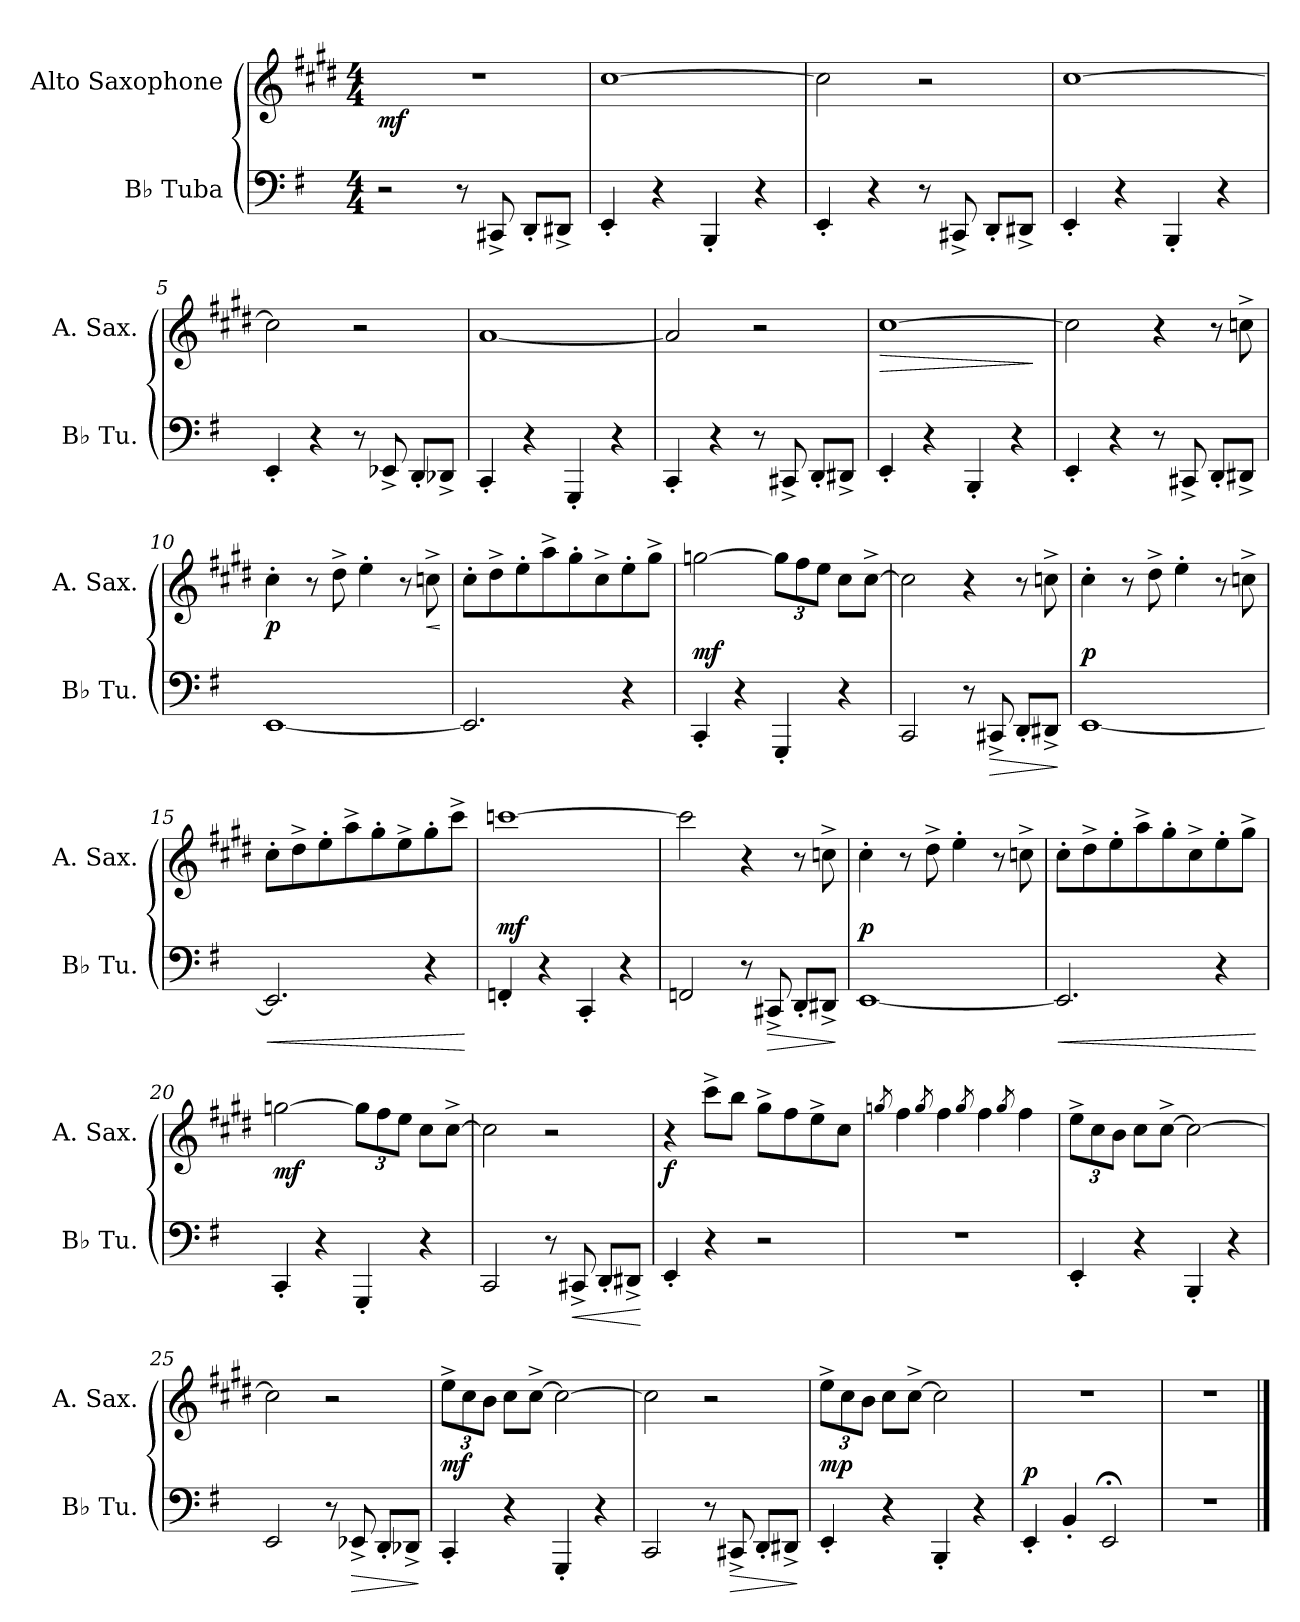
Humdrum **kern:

**kern	**dynam	**kern	**dynam
*part2	*part2	*part1	*part1
*staff2	*staff2	*staff1	*staff1
*I"B♭ Tuba	*	*I"Alto Saxophone	*
*I'B♭ Tu.	*	*I'A. Sax.	*
*clefF4	*	*clefG2	*
*	*	*ITrd5c9	*
*k[f#]	*	*k[f#]	*
*G:	*	*G:	*
*M4/4	*	*M4/4	*
=1	=1	=1	=1
!	!	!	!LO:DY:b
2r	.	1r	mf
8r	.	.	.
8CC#X^/	.	.	.
8DD'/L	.	.	.
8DD#X^/J	.	.	.
=2	=2	=2	=2
4EE'/	.	[1e	.
4r	.	.	.
4BBB'/	.	.	.
4r	.	.	.
=3	=3	=3	=3
4EE'/	.	2e\]	.
4r	.	.	.
8r	.	2r	.
8CC#X^/	.	.	.
8DD'/L	.	.	.
8DD#X^/J	.	.	.
=4	=4	=4	=4
4EE'/	.	[1e	.
4r	.	.	.
4BBB'/	.	.	.
4r	.	.	.
=5	=5	=5	=5
4EE'/	.	2e\]	.
4r	.	.	.
8r	.	2r	.
8EE-X^/	.	.	.
8DD'/L	.	.	.
8DD-X^/J	.	.	.
!!LO:LB:g=z
=6	=6	=6	=6
4CC'/	.	[1c	.
4r	.	.	.
4GGG'/	.	.	.
4r	.	.	.
=7	=7	=7	=7
4CC'/	.	2c/]	.
4r	.	.	.
8r	.	2r	.
8CC#X^/	.	.	.
8DD'/L	.	.	.
8DD#X^/J	.	.	.
=8	=8	=8	=8
!	!	!	!LO:HP:b
4EE'/	.	[1e	>
4r	.	.	.
4BBB'/	.	.	.
4r	.	.	.
.	.	.	]
=9	=9	=9	=9
4EE'/	.	2e\]	.
4r	.	.	.
8r	.	4r	.
8CC#X^/	.	.	.
8DD'/L	.	8r	.
8DD#X^/J	.	8e-X^\	.
=10	=10	=10	=10
!	!	!	!LO:DY:b
[1EE	.	4e'\	p
.	.	8r	.
.	.	8f#^\	.
.	.	4g'\	.
.	.	8r	.
!	!	!	!LO:HP:b
.	.	8e-X^\	<
.	.	.	[
!!LO:LB:g=z
=11	=11	=11	=11
2.EE/]	.	8e'\L	.
.	.	8f#^\	.
.	.	8g'\	.
.	.	8cc^\	.
.	.	8b'\	.
.	.	8e^\	.
4r	.	8g'\	.
.	.	8b^\J	.
=12	=12	=12	=12
!	!LO:DY:a	!	!
4CC'/	mf	[2b-X\	.
4r	.	.	.
*	*	*Xbrackettup	*
4GGG'/	.	12b-\L]	.
.	.	12a\	.
.	.	12g\J	.
4r	.	8e\L	.
.	.	[8e^\J	.
=13	=13	=13	=13
2CC/	.	2e\]	.
8r	.	4r	.
!	!LO:HP:b	!	!
8CC#X^/	>	.	.
8DD'/L	.	8r	.
8DD#X^/J	.	8e-X^\	.
.	]	.	.
=14	=14	=14	=14
!	!LO:DY:a	!	!
[1EE	p	4e'\	.
.	.	8r	.
.	.	8f#^\	.
.	.	4g'\	.
.	.	8r	.
.	.	8e-X^\	.
=15	=15	=15	=15
!	!LO:HP:b	!	!
2.EE/]	<	8e'\L	.
.	.	8f#^\	.
.	.	8g'\	.
.	.	8cc^\	.
.	.	8b'\	.
.	.	8g^\	.
4r	.	8b'\	.
.	.	8ee^\J	.
.	[	.	.
!!LO:LB:g=z
=16	=16	=16	=16
!	!LO:DY:a	!	!
4FFn'/	mf	[1ee-X	.
4r	.	.	.
4CC'/	.	.	.
4r	.	.	.
=17	=17	=17	=17
2FFn/	.	2ee-\]	.
8r	.	4r	.
!	!LO:HP:b	!	!
8CC#X^/	>	.	.
8DD'/L	.	8r	.
8DD#X^/J	.	8e-X^\	.
.	]	.	.
=18	=18	=18	=18
!	!LO:DY:a	!	!
[1EE	p	4e'\	.
.	.	8r	.
.	.	8f#^\	.
.	.	4g'\	.
.	.	8r	.
.	.	8e-X^\	.
=19	=19	=19	=19
!	!LO:HP:b	!	!
2.EE/]	<	8e'\L	.
.	.	8f#^\	.
.	.	8g'\	.
.	.	8cc^\	.
.	.	8b'\	.
.	.	8e^\	.
4r	.	8g'\	.
.	.	8b^\J	.
.	[	.	.
=20	=20	=20	=20
!	!	!	!LO:DY:b
4CC'/	.	[2b-X\	mf
4r	.	.	.
4GGG'/	.	12b-\L]	.
.	.	12a\	.
.	.	12g\J	.
4r	.	8e\L	.
.	.	[8e^\J	.
!!LO:LB:g=z
=21	=21	=21	=21
2CC/	.	2e\]	.
8r	.	2r	.
!	!LO:HP:b	!	!
8CC#X^/	<	.	.
8DD'/L	.	.	.
8DD#X^/J	.	.	.
.	[	.	.
=22	=22	=22	=22
!	!	!	!LO:DY:b
4EE'/	.	4r	f
4r	.	8ee^\L	.
.	.	8dd\J	.
2r	.	8b^\L	.
.	.	8a\	.
.	.	8g^\	.
.	.	8e\J	.
=23	=23	=23	=23
.	.	8qb-X/	.
1r	.	4a\	.
.	.	8qb-/	.
.	.	4a\	.
.	.	8qb-/	.
.	.	4a\	.
.	.	8qb-/	.
.	.	4a\	.
=24	=24	=24	=24
4EE'/	.	12g^\L	.
.	.	12e\	.
.	.	12d\J	.
4r	.	8e\L	.
.	.	[8e^\J	.
4BBB'/	.	2e\_	.
4r	.	.	.
=25	=25	=25	=25
2EE/	.	2e\]	.
8r	.	2r	.
!	!LO:HP:b	!	!
8EE-X^/	>	.	.
8DD'/L	.	.	.
8DD-X^/J	.	.	.
.	]	.	.
!!LO:PB:g=z
=26	=26	=26	=26
!	!	!	!LO:DY:b
4CC'/	.	12g^\L	mf
.	.	12e\	.
.	.	12d\J	.
4r	.	8e\L	.
.	.	[8e^\J	.
4GGG'/	.	2e\_	.
4r	.	.	.
=27	=27	=27	=27
2CC/	.	2e\]	.
8r	.	2r	.
!	!LO:HP:b	!	!
8CC#X^/	>	.	.
8DD'/L	.	.	.
8DD#X^/J	.	.	.
.	]	.	.
=28	=28	=28	=28
!	!	!	!LO:DY:b
4EE'/	.	12g^\L	mp
.	.	12e\	.
.	.	12d\J	.
4r	.	8e\L	.
.	.	[8e^\J	.
4BBB'/	.	2e\]	.
4r	.	.	.
=29	=29	=29	=29
!	!LO:DY:a	!	!
4EE'/	p	1r	.
*8ba	*	*	*
4BBB'/	.	.	.
2EEE;</	.	.	.
=30	=30	=30	=30
*X8ba	*	*	*
1r	.	1r	.
==	==	==	==
*-	*-	*-	*-
